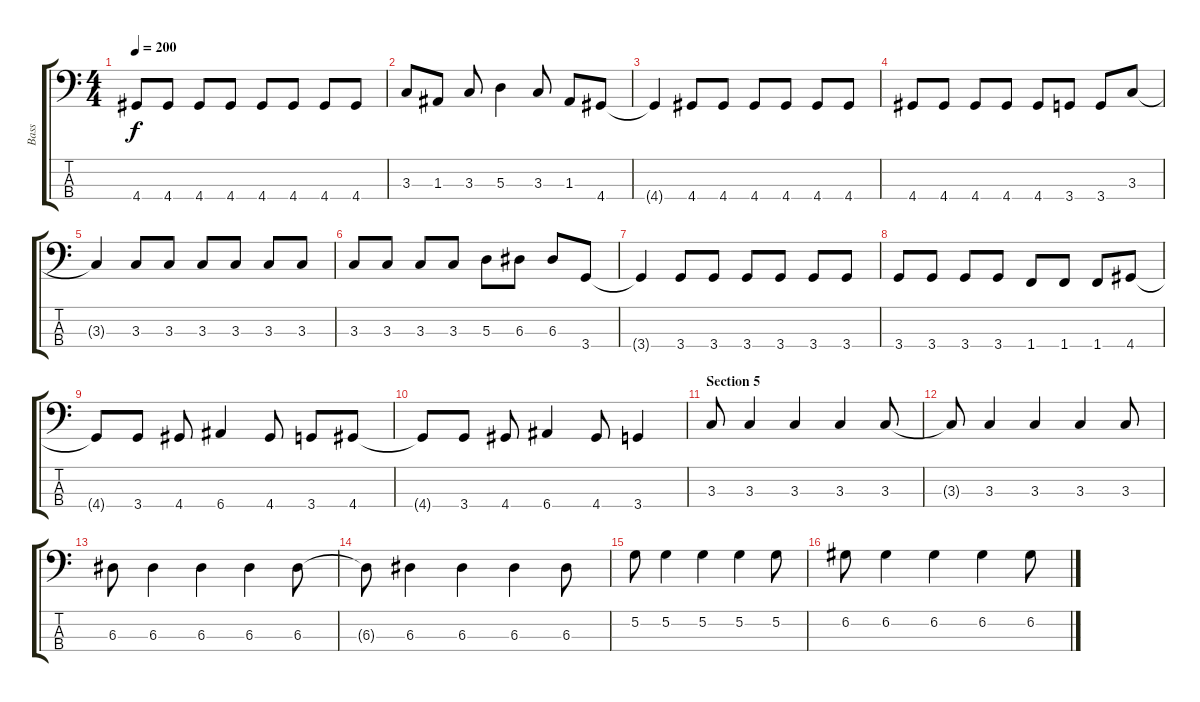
\track ("Bass" "Bass") {instrument electricbassfinger}
\staff {score tabs}
\tuning (G2 D2 A1 E1) {hide}
\ts (4 4)
\tempo 200
\clef f4
\ks c
4.4{t}.8{dy f} 4.4.8 4.4.8 4.4.8 4.4.8 4.4.8 4.4.8 4.4.8 |
3.3.8 1.3.8 3.3.8 5.3.4 3.3.8 1.3.8 4.4.8 |
4.4{t}.4 4.4.8 4.4.8 4.4.8 4.4.8 4.4.8 4.4.8 |
4.4.8 4.4.8 4.4.8 4.4.8 4.4.8 3.4.8 3.4.8 3.3.8 |
3.3{t}.4 3.3.8 3.3.8 3.3.8 3.3.8 3.3.8 3.3.8 |
3.3.8 3.3.8 3.3.8 3.3.8 5.3.8 6.3.8 6.3.8 3.4.8 |
3.4{t}.4 3.4.8 3.4.8 3.4.8 3.4.8 3.4.8 3.4.8 |
3.4.8 3.4.8 3.4.8 3.4.8 1.4.8 1.4.8 1.4.8 4.4.8 |
4.4{t}.8 3.4.8 4.4.8 6.4.4 4.4.8 3.4.8 4.4.8 |
4.4{t}.8 3.4.8 4.4.8 6.4.4 4.4.8 3.4.4 |
\section ("" "Section 5")
3.3.8 3.3.4 3.3.4 3.3.4 3.3.8 |
3.3{t}.8 3.3.4 3.3.4 3.3.4 3.3.8 |
6.3.8 6.3.4 6.3.4 6.3.4 6.3.8 |
6.3{t}.8 6.3.4 6.3.4 6.3.4 6.3.8 |
5.2.8 5.2.4 5.2.4 5.2.4 5.2.8 |
6.2.8 6.2.4 6.2.4 6.2.4 6.2.8
